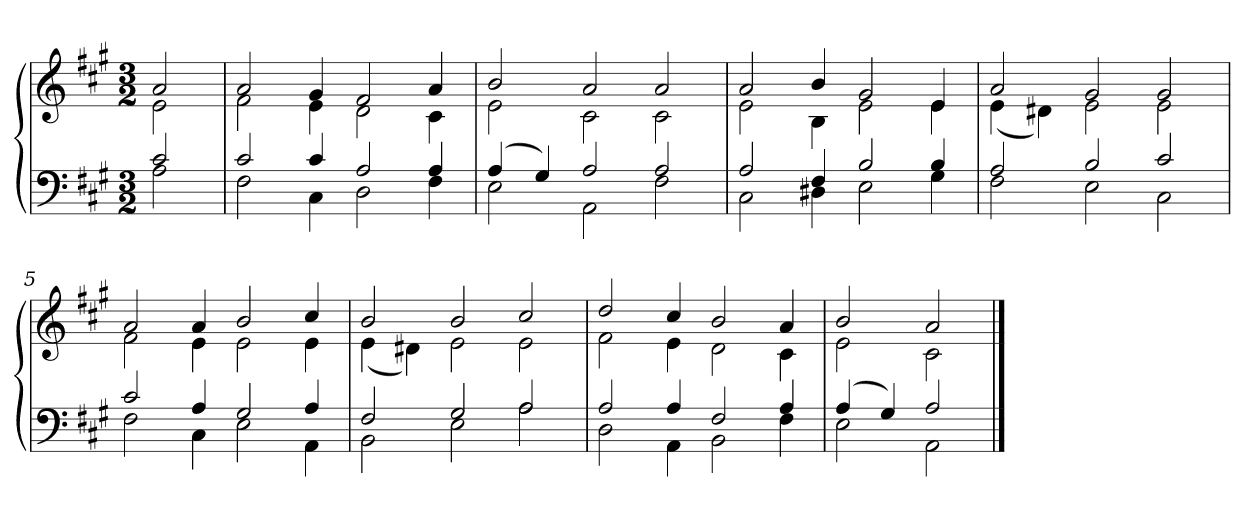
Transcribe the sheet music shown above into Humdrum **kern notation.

**kern	**kern
*part1	*part1
*staff2	*staff1
*clefF4	*clefG2
*k[f#c#g#]	*k[f#c#g#]
*A:	*A:
*M3/2	*M3/2
=	=
*^	*^
2c#	2A	2a	2e
=1	=1	=1	=1
2c#	2F#	2a	2f#
4c#	4C#	4g#	4e
2A	2D	2f#	2d
4A	4F#	4a	4c#
=2	=2	=2	=2
(4A	2E	2b	2e
4G#)	.	.	.
2A	2AA	2a	2c#
2A	2F#	2a	2c#
=3	=3	=3	=3
2A	2C#	2a	2e
4F#	4D#X	4b	4B
2B	2E	2g#	2e
4B	4G#	4e	4e
=4	=4	=4	=4
2A	2F#	2a	(4e
.	.	.	4d#X)
2B	2E	2g#	2e
2c#	2C#	2g#	2e
=5	=5	=5	=5
2c#	2F#	2a	2f#
4A	4C#	4a	4e
2G#	2E	2b	2e
4A	4AA	4cc#	4e
=6	=6	=6	=6
2F#	2BB	2b	(4e
.	.	.	4d#X)
2G#	2E	2b	2e
2A	2A	2cc#	2e
=7	=7	=7	=7
2A	2D	2dd	2f#
4A	4AA	4cc#	4e
2F#	2BB	2b	2d
4A	4F#	4a	4c#
=8	=8	=8	=8
(4A	2E	2b	2e
4G#)	.	.	.
2A	2AA	2a	2c#
*v	*v	*	*
*	*v	*v
==	==
*-	*-
